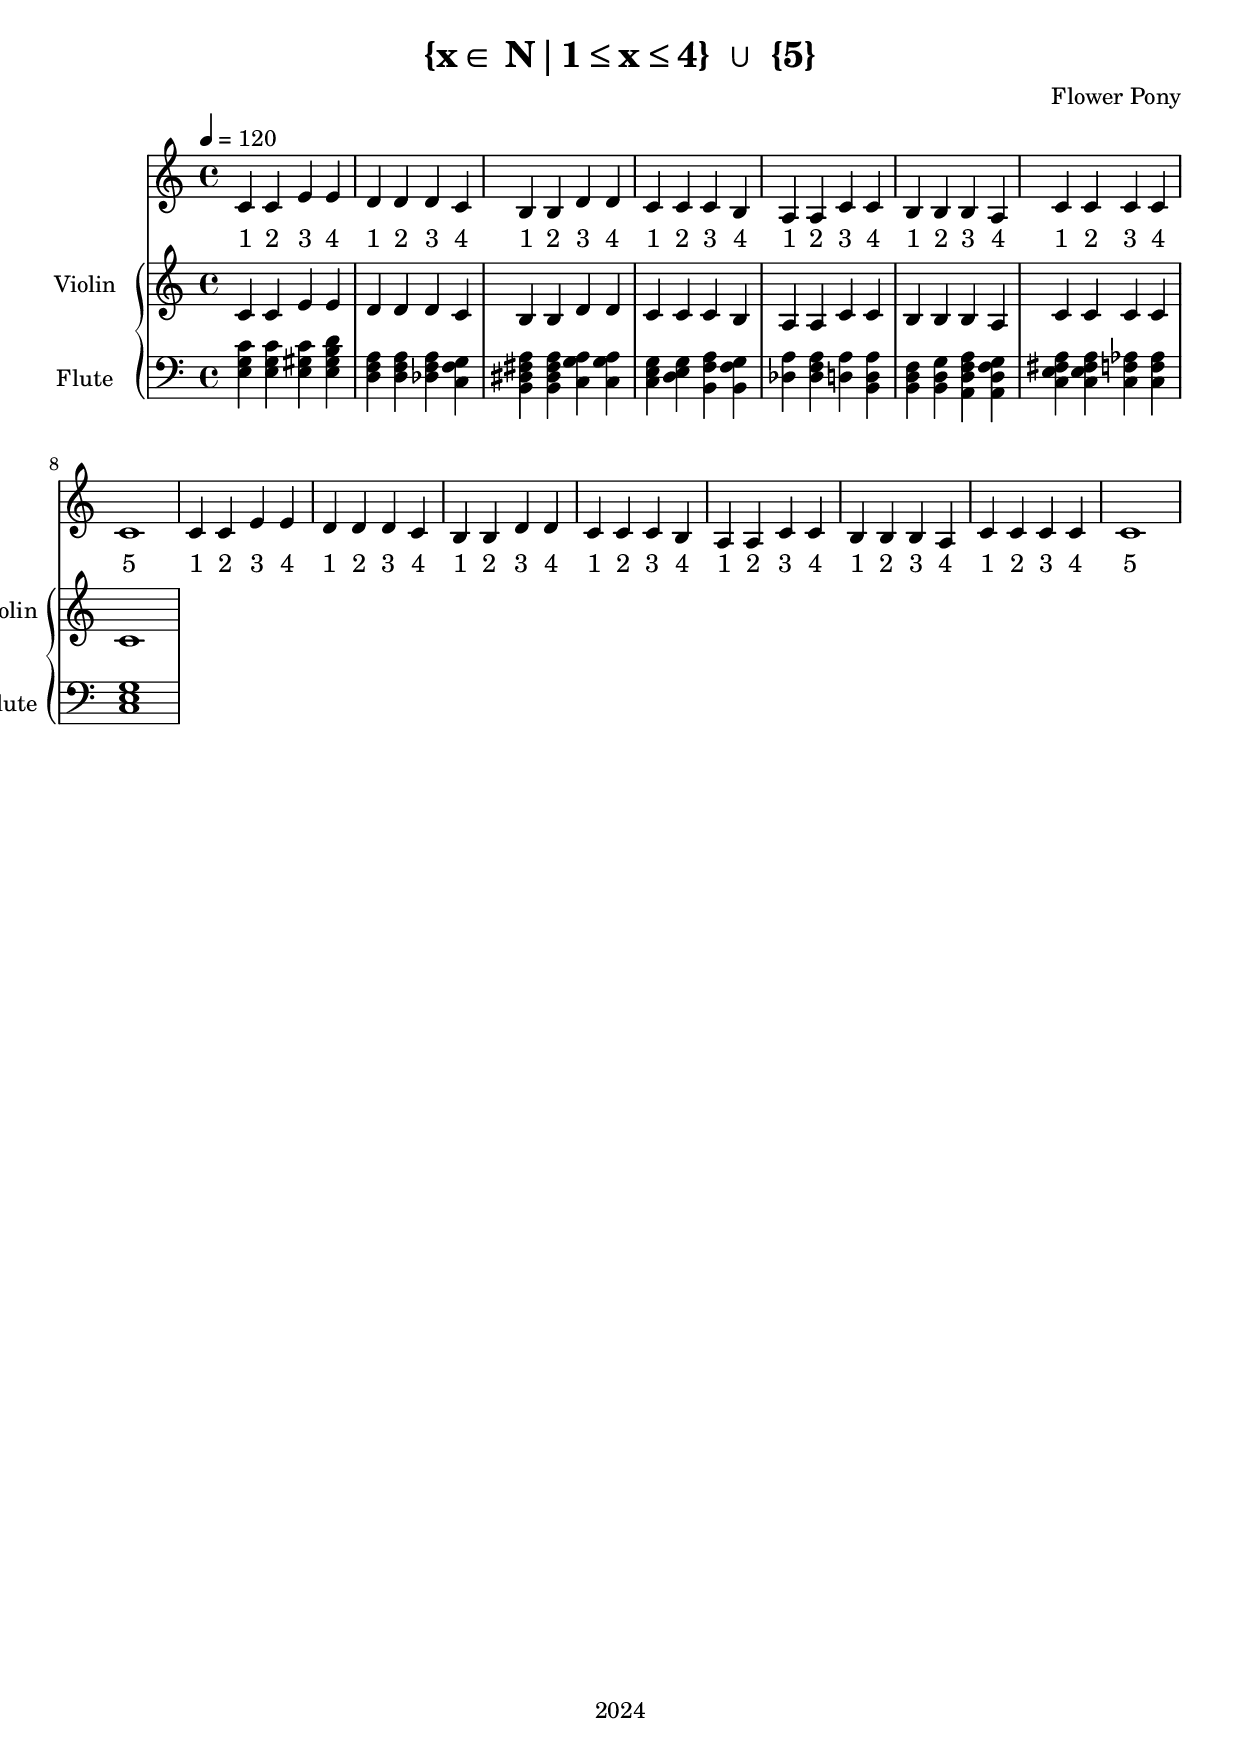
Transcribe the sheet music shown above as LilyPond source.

\version "2.21.0"

\header {
 date = "2024"
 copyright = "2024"
 title = "{x∈ N∣1≤x≤4} ∪ {5}"
 composer = "Flower Pony"
}

lyricsPattern =  \lyricmode {
  "1"4 "2"4 "3"4 "4"4
}

lyricsSection = \lyricmode { \lyricsPattern  
                                \lyricsPattern 
                                \lyricsPattern 
                                \lyricsPattern 
                                \lyricsPattern
                                \lyricsPattern
                                \lyricsPattern
                                "5"1  } 

melodyPattern = { c'4 c'4 e'4 e'4 
                  d'4 d'4 d'4 c'4 
                                          b4  b4  d'4 d'4 
                                          c'4 c'4 c'4 b4 
                                          a4  a4  c'4 c'4 
                                          b4  b4  b4  a4
                                          c'4  c'4  c'4  c'4
                                          c'1 }


\book {
  \score {
  <<
    \new Staff = "singer" <<
      \new Voice = "vocal" { \time 4/4  \melodyPattern
                                        \melodyPattern }
      \addlyrics { \time 4/4 

                    \lyricsSection
                    \lyricsSection }
                            
    >>
\new PianoStaff = "piano" <<
      \new Staff = "upper" \with {
  instrumentName = "Violin "
  shortInstrumentName = "Violin "
}
{
        \set Staff.midiInstrument = "glockenspiel"
        \tempo 4 = 120 % This sets the quarter note (crotchet) to 120 BPM

       \clef treble 
        \time 4/4 


                                        { c'4 c'4 e'4 e'4 
                                          d'4 d'4 d'4 c'4 
                                          b4  b4  d'4 d'4 
                                          c'4 c'4 c'4 b4 
                                          a4  a4  c'4 c'4 
                                          b4  b4  b4  a4
                                          c'4  c'4  c'4  c'4
                                          c'1}
      }
      \new Staff = "lower" 
\with {
  instrumentName = "Flute "
  shortInstrumentName = "Flute "
} { 
        \set Staff.midiInstrument = "flute"
        \tempo 4 = 120 % This sets the quarter note (crotchet) to 120 BPM

        \clef bass 
        \time 4/4 { 
          <e g c'>4 <e g c'>4 <e gis c'>4 <e gis b d'>4
          <d f a>4 <d f a>4  <des f a>4 <c f g>4
          <b, dis fis a>4 <b, dis fis a>4 <c g a>4 <c g a>4
          <c e g>4 <d e g>4 <b, f a>4 <b, f g>4 
          <a des>4 <a f des>4 <a d>4 <b, a d>4 
          <b, d f>4 <b, d g>4 <a, d f a>4 <a, d f g>4
          <c e fis a>4 <c e fis a>4 <c f aes>4 <c f aes>4
          <c e g>1} 
      }
    >>


  >>
  \layout { }
  \midi { }
  }
}
